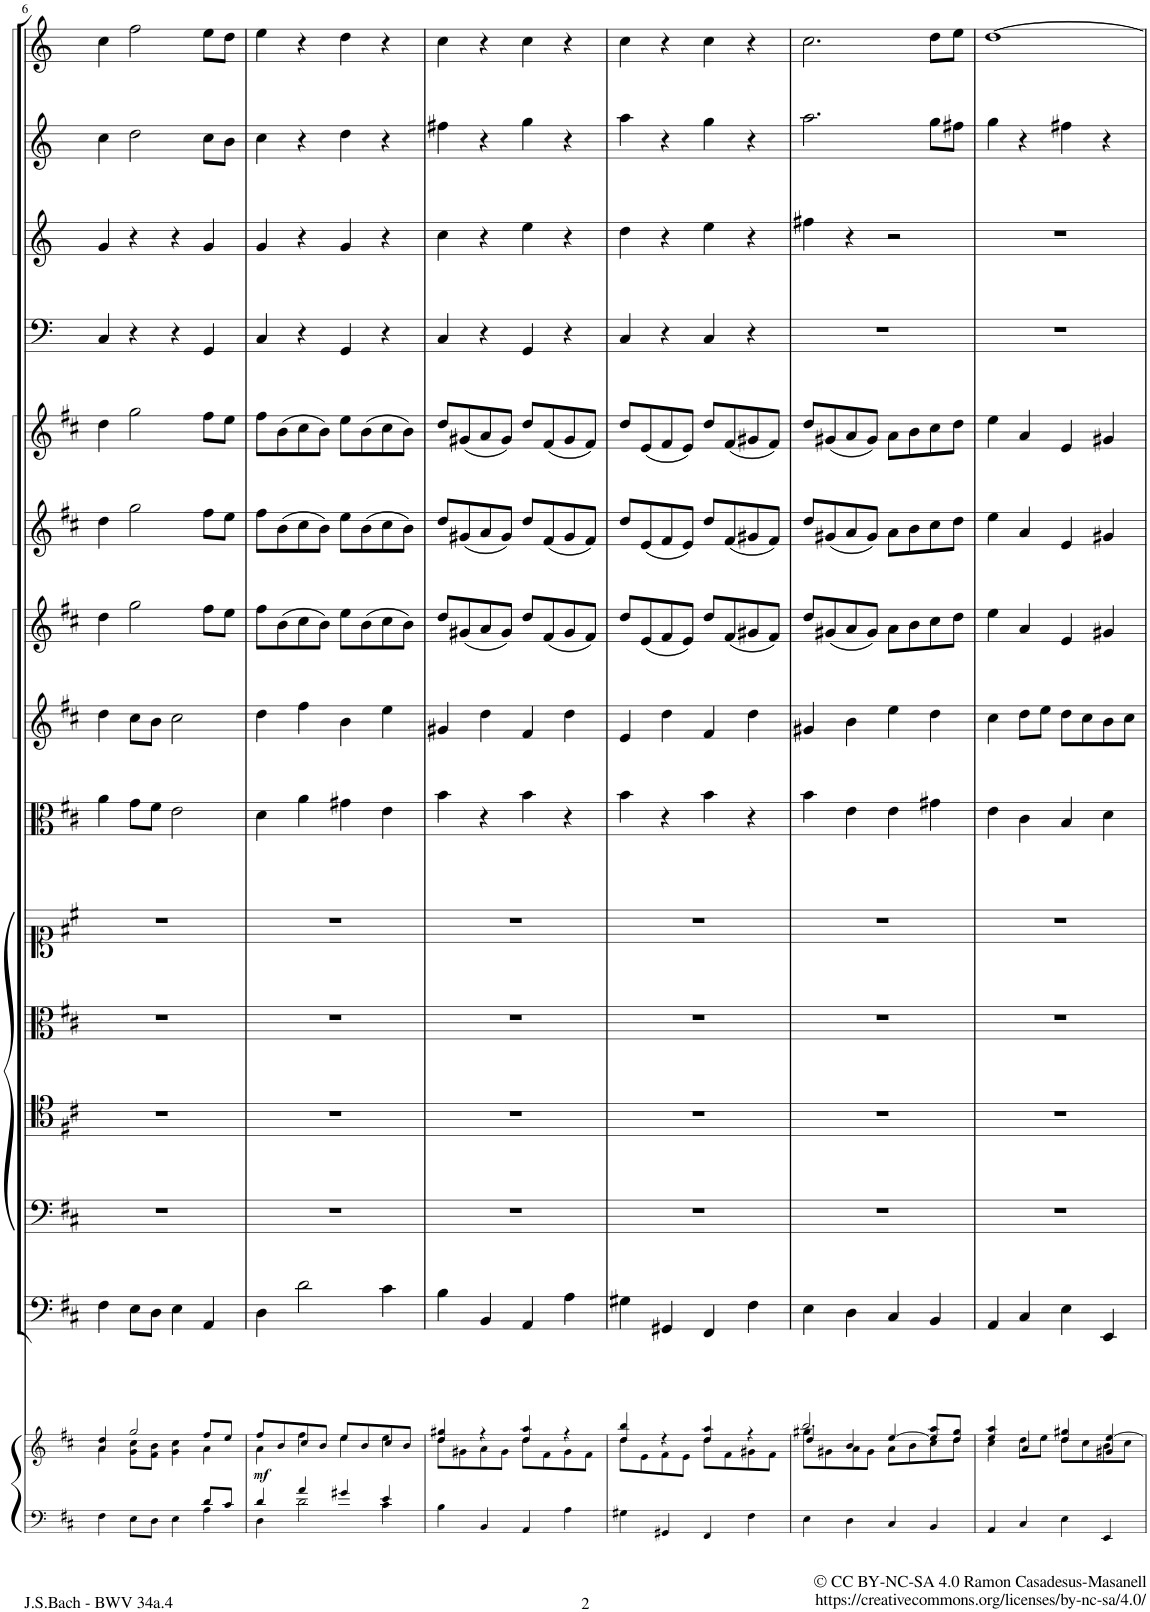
**kern	**kern	**dynam	**kern	**kern	**kern	**kern	**kern	**kern	**kern	**kern	**kern	**kern	**kern	**kern	**kern	**kern
*part15	*part15	*part15	*part14	*part13	*part12	*part11	*part10	*part9	*part8	*part7	*part6	*part5	*part4	*part3	*part2	*part1
*staff16	*staff15	*staff15/16	*staff14	*staff13	*staff12	*staff11	*staff10	*staff9	*staff8	*staff7	*staff6	*staff5	*staff4	*staff3	*staff2	*staff1
*I"Piano reduction	*	*	*I"Continuo.	*I"Basso	*I"Tenore	*I"Alto	*I"Soprano	*I"Viola.	*I"Violino II	*I"Violino I	*I"Oboe II	*I"Oboe I	*I"Timpani.	*I"Tromba III.	*I"Tromba II.	*I"Tromba 1.
*I'Pno	*	*	*	*	*	*	*	*I'Vla	*	*I'Vln	*I'Ob	*I'Ob	*I'Timp	*	*	*
!!LO:PB:g=z
*clefF4	*clefG2	*	*clefF4	*clefF4	*clefC4	*clefC3	*clefC1	*clefC3	*clefG2	*clefG2	*clefG2	*clefG2	*clefF4	*clefG2	*clefG2	*clefG2
*	*	*	*	*	*	*	*	*	*	*	*	*	*Trd-1c-2	*Trd4c7	*Trd4c7	*Trd4c7
*k[f#c#]	*k[f#c#]	*	*k[f#c#]	*k[f#c#]	*k[f#c#]	*k[f#c#]	*k[f#c#]	*k[f#c#]	*k[f#c#]	*k[f#c#]	*k[f#c#]	*k[f#c#]	*k[]	*k[]	*k[]	*k[]
*M2/2	*M2/2	*	*M2/2	*M2/2	*M2/2	*M2/2	*M2/2	*M2/2	*M2/2	*M2/2	*M2/2	*M2/2	*M2/2	*M2/2	*M2/2	*M2/2
*met(c|)	*met(c|)	*	*met(c|)	*met(c|)	*met(c|)	*met(c|)	*met(c|)	*met(c|)	*met(c|)	*met(c|)	*met(c|)	*met(c|)	*met(c|)	*met(c|)	*met(c|)	*met(c|)
=6	=6	=6	=6	=6	=6	=6	=6	=6	=6	=6	=6	=6	=6	=6	=6	=6
*^	*^	*	*	*	*	*	*	*	*	*	*	*	*	*	*	*
2ryy	4F#\	4a/ 4dd/	4a\	.	4F#\	1r	1r	1r	1r	4a\	4dd\	4dd\	4dd\	4dd\	4C/	4g/	4cc\	4cc\
.	8E\L	2gg/	8g\ 8cc#\L	.	8E\L	.	.	.	.	8g\L	8cc#\L	2gg\	2gg\	2gg\	4r	4r	2dd\	2ff\
.	8D\J	.	8f#\ 8b\J	.	8D\J	.	.	.	.	8f#\J	8b\J	.	.	.	.	.	.	.
4ryy	4E\	.	4g\ 4cc#\	.	4E\	.	.	.	.	2e\	2cc#\	.	.	.	4r	4r	.	.
8d/L	4A\	8ff#/L	4a\	.	4AA/	.	.	.	.	.	.	8ff#\L	8ff#\L	8ff#\L	4GG/	4g/	8cc\L	8ee\L
8c#/J	.	8ee/J	.	.	.	.	.	.	.	.	.	8ee\J	8ee\J	8ee\J	.	.	8b\J	8dd\J
=7	=7	=7	=7	=7	=7	=7	=7	=7	=7	=7	=7	=7	=7	=7	=7	=7	=7	=7
!	!	!	!	!LO:DY:b	!	!	!	!	!	!	!	!	!	!	!	!	!	!
4d/	4D\	8ff#/L	4a\	mf	4D\	1r	1r	1r	1r	4d\	4dd\	8ff#\L	8ff#\L	8ff#\L	4C/	4g/	4cc\	4ee\
.	.	8b/	.	.	.	.	.	.	.	.	.	(8b\	(8b\	(8b\	.	.	.	.
4a/	2d\	8cc#/	4ff#\	.	2d\	.	.	.	.	4a\	4ff#\	8cc#\	8cc#\	8cc#\	4r	4r	4r	4r
.	.	8b/J	.	.	.	.	.	.	.	.	.	8b\J)	8b\J)	8b\J)	.	.	.	.
4g#X/	.	8ee/L	4ee\	.	.	.	.	.	.	4g#X\	4b\	8ee\L	8ee\L	8ee\L	4GG/	4g/	4dd\	4dd\
.	.	8b/	.	.	.	.	.	.	.	.	.	(8b\	(8b\	(8b\	.	.	.	.
4e/	4c#\	8cc#/	4ee\	.	4c#\	.	.	.	.	4e\	4ee\	8cc#\	8cc#\	8cc#\	4r	4r	4r	4r
.	.	8b/J	.	.	.	.	.	.	.	.	.	8b\J)	8b\J)	8b\J)	.	.	.	.
*v	*v	*	*	*	*	*	*	*	*	*	*	*	*	*	*	*	*	*
=8	=8	=8	=8	=8	=8	=8	=8	=8	=8	=8	=8	=8	=8	=8	=8	=8	=8
4B\	4dd/ 4gg#X/	8dd\L	.	4B\	1r	1r	1r	1r	4b\	4g#X/	8dd/L	8dd/L	8dd/L	4C/	4cc\	4ff#X\	4cc\
.	.	8g#X\	.	.	.	.	.	.	.	.	(8g#X/	(8g#X/	(8g#X/	.	.	.	.
4BB/	4r	8a\	.	4BB/	.	.	.	.	4r	4dd\	8a/	8a/	8a/	4r	4r	4r	4r
.	.	8g#\J	.	.	.	.	.	.	.	.	8g#/J)	8g#/J)	8g#/J)	.	.	.	.
4AA/	4dd/ 4aa/	8dd\L	.	4AA/	.	.	.	.	4b\	4f#/	8dd/L	8dd/L	8dd/L	4GG/	4ee\	4gg\	4cc\
.	.	8f#\	.	.	.	.	.	.	.	.	(8f#/	(8f#/	(8f#/	.	.	.	.
4A\	4r	8g#\	.	4A\	.	.	.	.	4r	4dd\	8g#/	8g#/	8g#/	4r	4r	4r	4r
.	.	8f#\J	.	.	.	.	.	.	.	.	8f#/J)	8f#/J)	8f#/J)	.	.	.	.
=9	=9	=9	=9	=9	=9	=9	=9	=9	=9	=9	=9	=9	=9	=9	=9	=9	=9
4G#X\	4dd/ 4bb/	8dd\L	.	4G#X\	1r	1r	1r	1r	4b\	4e/	8dd/L	8dd/L	8dd/L	4C/	4dd\	4aa\	4cc\
.	.	8e\	.	.	.	.	.	.	.	.	(8e/	(8e/	(8e/	.	.	.	.
4GG#X/	4r	8f#\	.	4GG#X/	.	.	.	.	4r	4dd\	8f#/	8f#/	8f#/	4r	4r	4r	4r
.	.	8e\J	.	.	.	.	.	.	.	.	8e/J)	8e/J)	8e/J)	.	.	.	.
4FF#/	4dd/ 4aa/	8dd\L	.	4FF#/	.	.	.	.	4b\	4f#/	8dd/L	8dd/L	8dd/L	4C/	4ee\	4gg\	4cc\
.	.	8f#\	.	.	.	.	.	.	.	.	(8f#/	(8f#/	(8f#/	.	.	.	.
4F#\	4r	8g#X\	.	4F#\	.	.	.	.	4r	4dd\	8g#X/	8g#X/	8g#X/	4r	4r	4r	4r
.	.	8f#\J	.	.	.	.	.	.	.	.	8f#/J)	8f#/J)	8f#/J)	.	.	.	.
=10	=10	=10	=10	=10	=10	=10	=10	=10	=10	=10	=10	=10	=10	=10	=10	=10	=10
*	*	*^	*	*	*	*	*	*	*	*	*	*	*	*	*	*	*
4E\	4dd/	8gg#X\L	2.bb/	.	4E\	1r	1r	1r	1r	4b\	4g#X/	8dd/L	8dd/L	8dd/L	1r	4ff#X\	2.aa\	2.cc\
.	.	8g#X\	.	.	.	.	.	.	.	.	.	(8g#X/	(8g#X/	(8g#X/	.	.	.	.
4D\	4b/	8a\	.	.	4D\	.	.	.	.	4e\	4b\	8a/	8a/	8a/	.	4r	.	.
.	.	8g#\J	.	.	.	.	.	.	.	.	.	8g#/J)	8g#/J)	8g#/J)	.	.	.	.
4C#/	[4ee/	8a\L	.	.	4C#/	.	.	.	.	4e\	4ee\	8a\L	8a\L	8a\L	.	2r	.	.
.	.	8b\	.	.	.	.	.	.	.	.	.	8b\	8b\	8b\	.	.	.	.
4BB/	8ee/] 8aa/L	8cc#\	4ryy	.	4BB/	.	.	.	.	4g#X\	4dd\	8cc#\	8cc#\	8cc#\	.	.	8gg\L	8dd\L
.	8dd/ 8gg#/J	8dd\J	.	.	.	.	.	.	.	.	.	8dd\J	8dd\J	8dd\J	.	.	8ff#X\J	8ee\J
*	*	*v	*v	*	*	*	*	*	*	*	*	*	*	*	*	*	*	*
=11	=11	=11	=11	=11	=11	=11	=11	=11	=11	=11	=11	=11	=11	=11	=11	=11	=11
4AA/	4ee/ 4aa/	4cc#\	.	4AA/	1r	1r	1r	1r	4e\	4cc#\	4ee\	4ee\	4ee\	1r	1r	4gg\	[1dd
4C#/	4a/	8dd\L	.	4C#/	.	.	.	.	4c#\	8dd\L	4a/	4a/	4a/	.	.	4r	.
.	.	8ee\J	.	.	.	.	.	.	.	8ee\J	.	.	.	.	.	.	.
4E\	4dd/ 4gg#X/	8dd\L	.	4E\	.	.	.	.	4B/	8dd\L	4e/	4e/	4e/	.	.	4ff#X\	.
.	.	8cc#\	.	.	.	.	.	.	.	8cc#\	.	.	.	.	.	.	.
4EE/	4g#X/ [4ee/	8b\	.	4EE/	.	.	.	.	4d\	8b\	4g#X/	4g#X/	4g#X/	.	.	4r	.
.	.	8cc#\J	.	.	.	.	.	.	.	8cc#\J	.	.	.	.	.	.	.
*	*v	*v	*	*	*	*	*	*	*	*	*	*	*	*	*	*	*
=	=	=	=	=	=	=	=	=	=	=	=	=	=	=	=	=
*-	*-	*-	*-	*-	*-	*-	*-	*-	*-	*-	*-	*-	*-	*-	*-	*-
